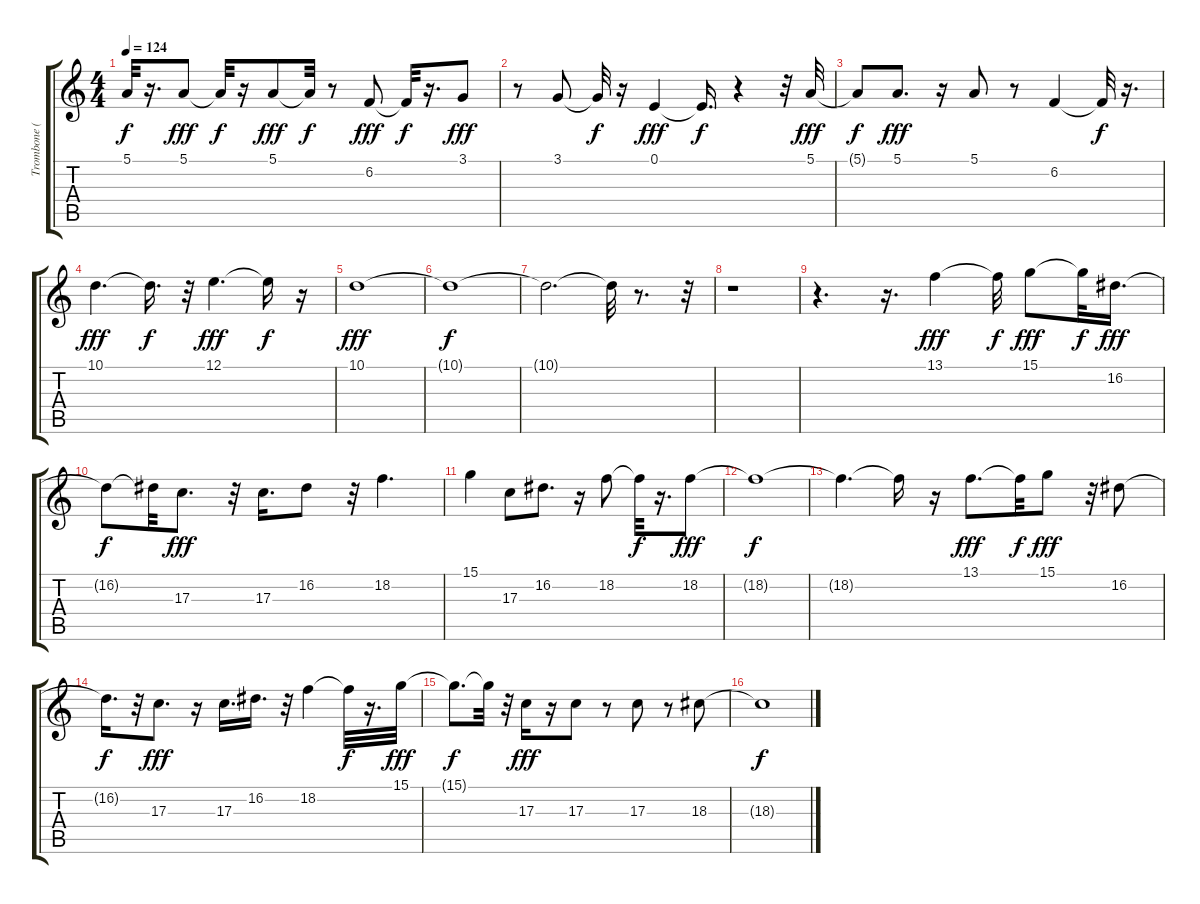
\track ("Trombone (Melody)" "Trombone (") {instrument trombone}
\staff {score tabs}
\tuning (E4 B3 G3 D3 A2 E2) {hide}
\ts (4 4)
\tempo 124
\clef g2
\ks c
5.1{t}.32{dy f} r.16{d} 5.1.8{dy fff} 5.1{t}.32{dy f} r.16 5.1.8{dy fff} 5.1{t}.32{dy f} r.8 6.2.8{dy fff} 6.2{t}.32{dy f} r.16{d} 3.1.8{dy fff} |
r.8 3.1.8 3.1{t}.32{dy f} r.16 0.1.4{dy fff} 0.1{t}.16{d dy f} r.4 r.32 5.1.32{dy fff} |
5.1{t}.8{dy f} 5.1.8{d dy fff} r.16 5.1.8 r.8 6.2.4 6.2{t}.32{dy f} r.16{d} |
10.1.4{d dy fff} 10.1{t}.16{d dy f} r.32 12.1.4{d dy fff} 12.1{t}.16{dy f} r.16 |
10.1.1{dy fff} |
10.1{t}.1{dy f} |
10.1{t}.2{d} 10.1{t}.32 r.8{d} r.32 |
r.1 |
r.4{d} r.16{d} 13.1.4{dy fff} 13.1{t}.32{dy f} 15.1.8{dy fff} 15.1{t}.32{dy f} 16.2.16{d dy fff} |
16.2{t}.8{dy f} 16.2{t}.32 17.3.8{d dy fff} r.32 17.3.16{d} 16.2.8 r.32 18.2.4{d} |
15.1.4 17.3.8 16.2.8{d} r.16 18.2.8 18.2{t}.32{dy f} r.16{d} 18.2.8{dy fff} |
18.2{t}.1{dy f} |
18.2{t}.4{d} 18.2{t}.16 r.16 13.1.8{d dy fff} 13.1{t}.32{dy f} 15.1.8{dy fff} r.32 16.2.8 |
16.2{t}.16{d dy f} r.32 17.3.8{d dy fff} r.16 17.3.16{d} 16.2.16{d} r.32 18.2.4 18.2{t}.32{dy f} r.16{d} 15.1.32{dy fff} |
15.1{t}.8{d dy f} 15.1{t}.32 r.32 17.3.16{dy fff} r.16 17.3.8 r.8 17.3.8 r.8 18.3.8 |
18.3{t}.1{dy f}
